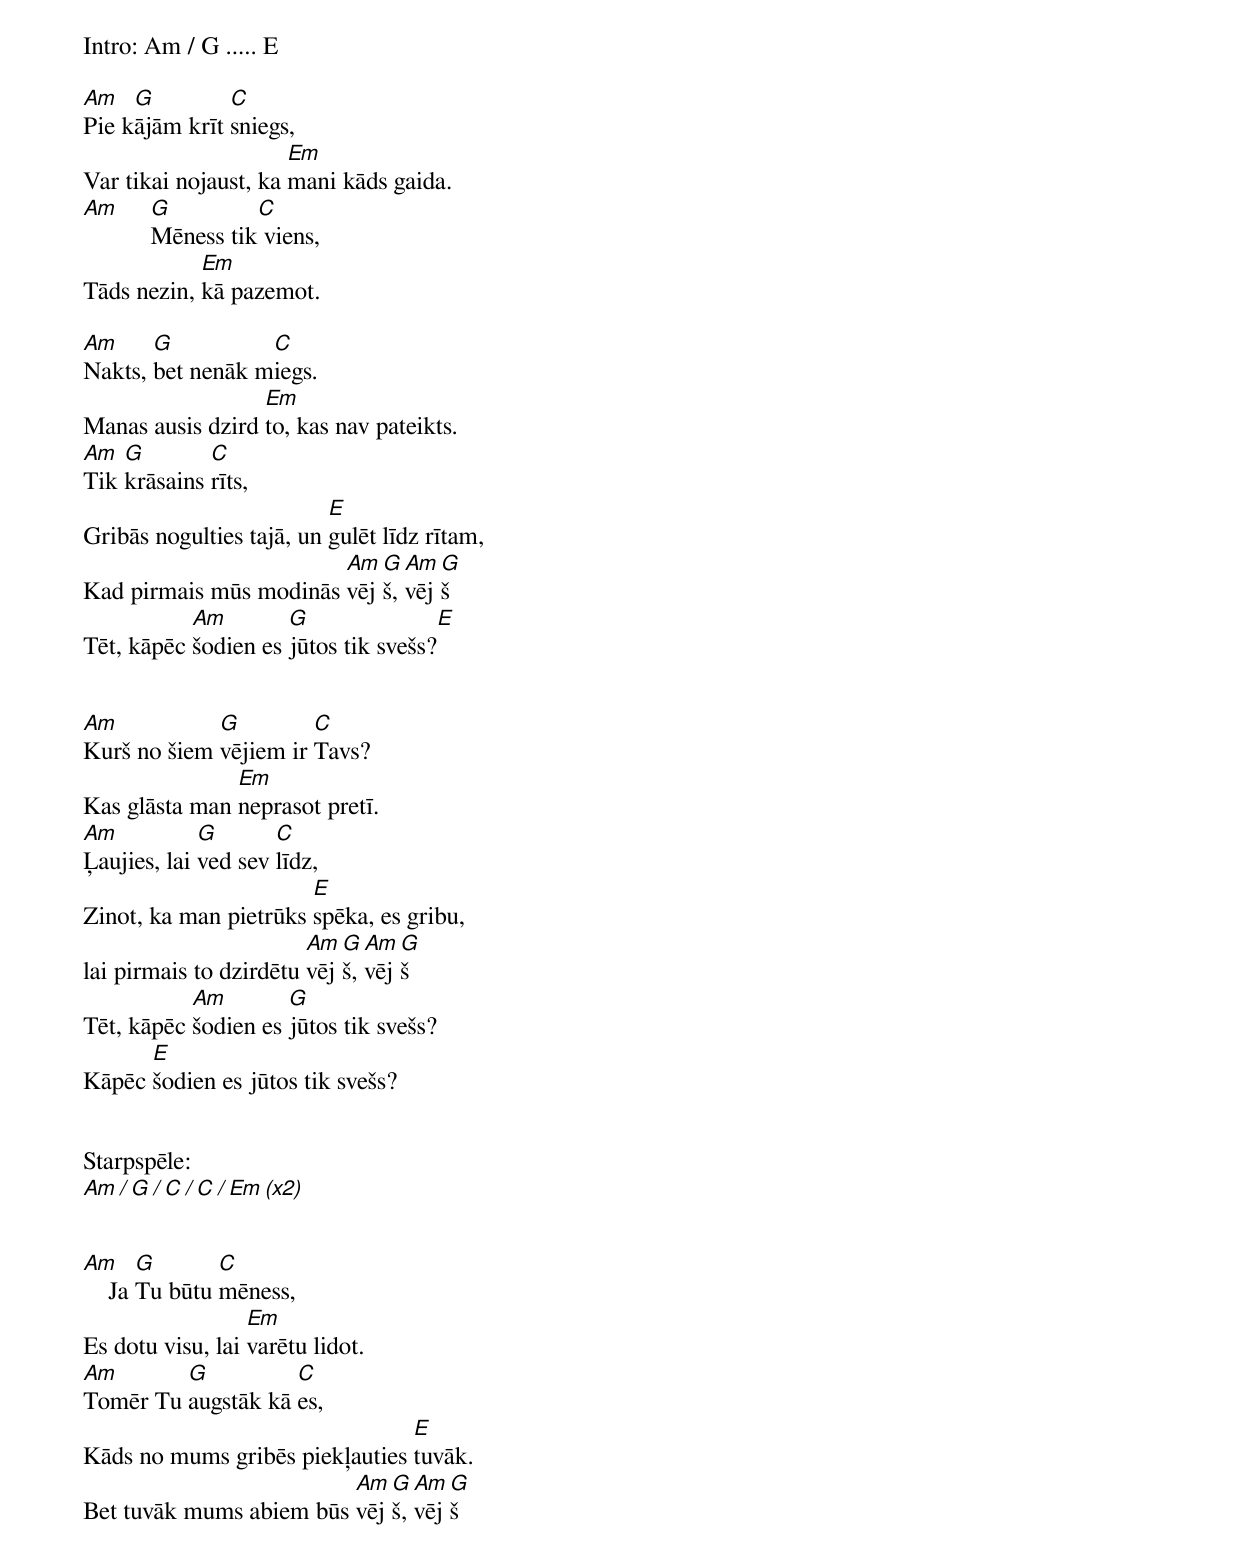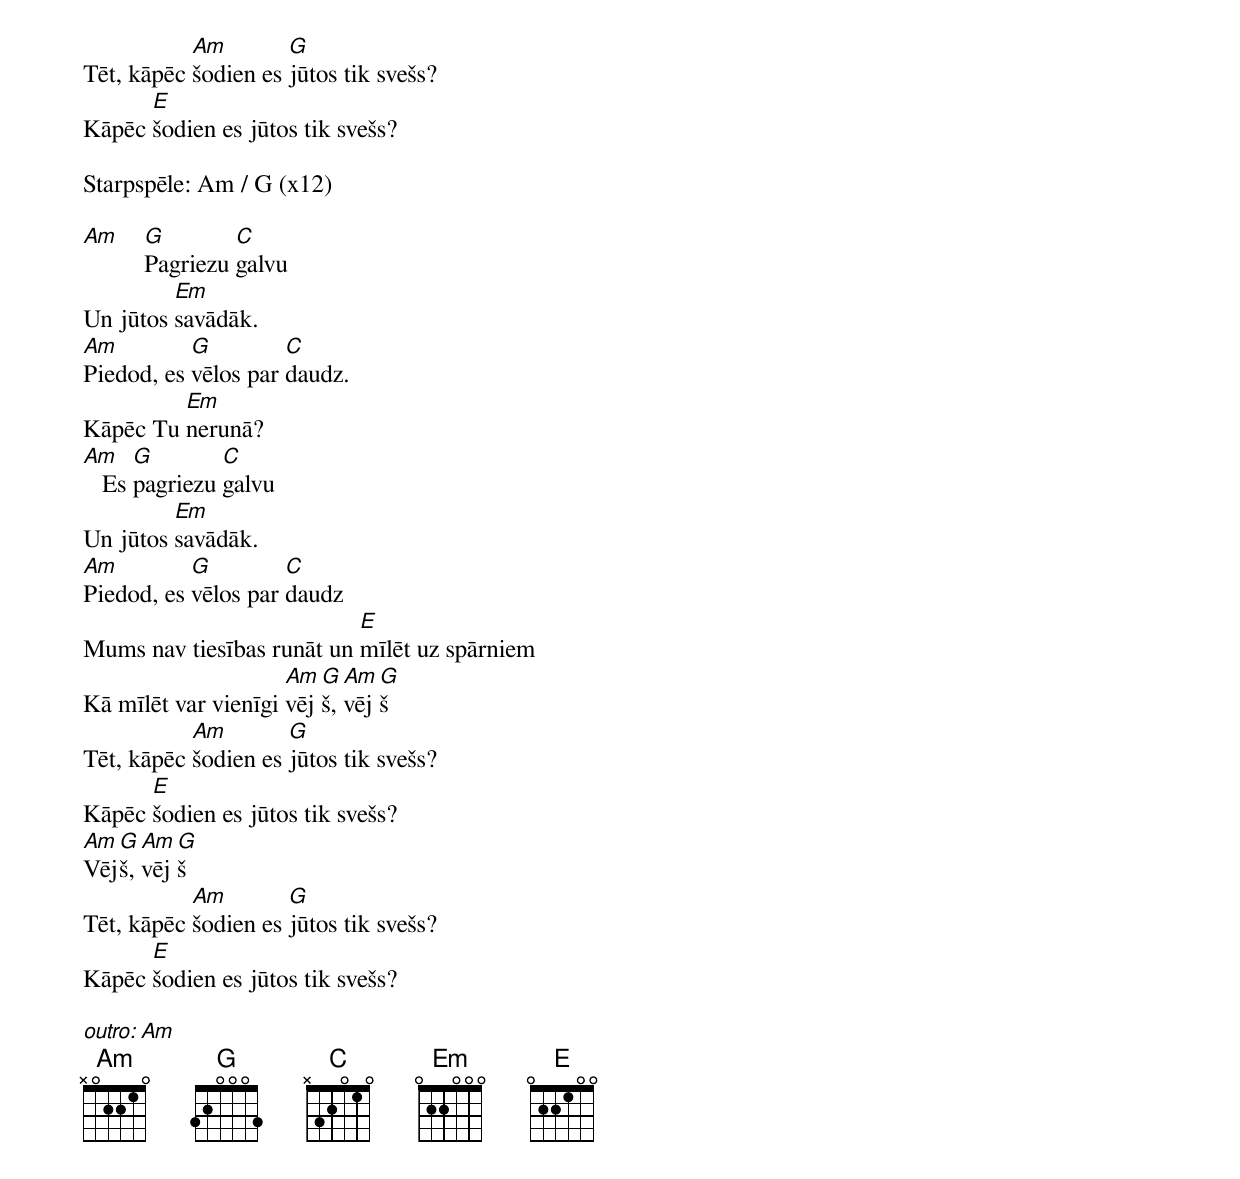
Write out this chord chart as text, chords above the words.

Intro: Am / G ..... E

Am   G         C
Pie kājām krīt sniegs,
                      Em
Var tikai nojaust, ka mani kāds gaida.
Am   G         C
     Mēness tik viens,
            Em
Tāds nezin, kā pazemot.

Am     G          C
Nakts, bet nenāk miegs.
                  Em
Manas ausis dzird to, kas nav pateikts.
Am  G        C
Tik krāsains rīts,
                          E
Gribās nogulties tajā, un gulēt līdz rītam,
                        Am G  Am G
Kad pirmais mūs modinās vējš, vējš
           Am        G                     E
Tēt, kāpēc šodien es jūtos tik svešs?


Am           G         C
Kurš no šiem vējiem ir Tavs?
               Em
Kas glāsta man neprasot pretī.
Am           G       C
Ļaujies, lai ved sev līdz,
                       E
Zinot, ka man pietrūks spēka, es gribu,
                        Am G  Am G
lai pirmais to dzirdētu vējš, vējš
           Am        G
Tēt, kāpēc šodien es jūtos tik svešs?
      E
Kāpēc šodien es jūtos tik svešs?


Starpspēle:
Am / G / C / C / Em (x2)


Am     G       C
    Ja Tu būtu mēness,
                  Em
Es dotu visu, lai varētu lidot.
Am       G          C
Tomēr Tu augstāk kā es,
                                E
Kāds no mums gribēs piekļauties tuvāk.
                         Am G  Am G
Bet tuvāk mums abiem būs vējš, vējš
           Am        G
Tēt, kāpēc šodien es jūtos tik svešs?
      E
Kāpēc šodien es jūtos tik svešs?

Starpspēle: Am / G (x12)

Am  G        C
    Pagriezu galvu
         Em
Un jūtos savādāk.
Am         G         C
Piedod, es vēlos par daudz.
         Em
Kāpēc Tu nerunā?
Am    G        C
   Es pagriezu galvu
         Em
Un jūtos savādāk.
Am         G         C
Piedod, es vēlos par daudz
                           E
Mums nav tiesības runāt un mīlēt uz spārniem
                     Am G  Am G
Kā mīlēt var vienīgi vējš, vējš
           Am        G
Tēt, kāpēc šodien es jūtos tik svešs?
      E
Kāpēc šodien es jūtos tik svešs?
Am G  Am G
Vējš, vējš
           Am        G
Tēt, kāpēc šodien es jūtos tik svešs?
      E
Kāpēc šodien es jūtos tik svešs?

outro: Am
